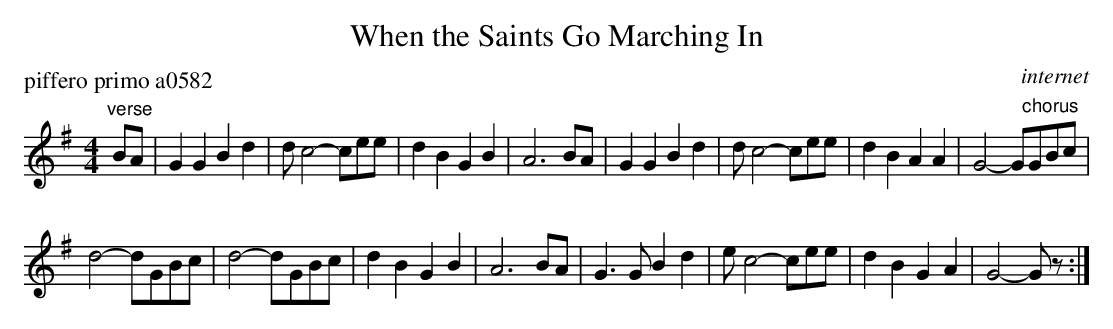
X:1
T: When the Saints Go Marching In
P: piffero primo a0582
O: internet
M: 4/4
L: 1/8
K: G
"^verse"BA |\
G2G2 B2d2 | dc4- cee | d2B2 G2B2 | A6 BA |\
G2G2 B2d2 | dc4- cee | d2B2 A2A2 | G4- G"^chorus"GBc |
d4- dGBc | d4- dGBc | d2B2 G2B2 | A6 BA |\
G3G B2d2 | ec4- cee | d2B2 G2A2 | G4- Gz :|
